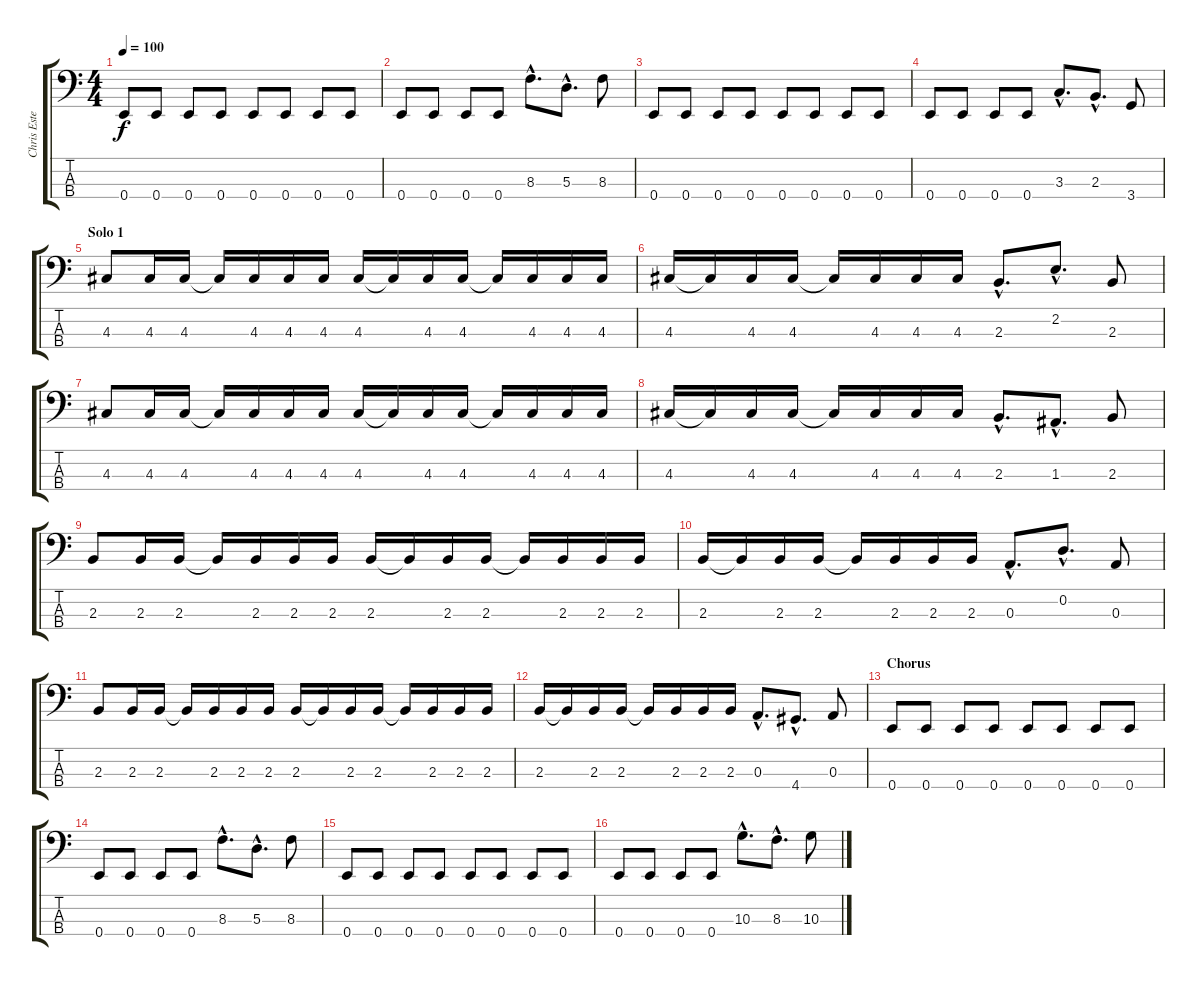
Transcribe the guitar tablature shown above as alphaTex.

\track ("Chris Estes" "Chris Este") {instrument electricbassfinger}
\staff {score tabs}
\tuning (G2 D2 A1 E1) {hide}
\ts (4 4)
\tempo 100
\clef f4
\ks c
0.4.8{dy f} 0.4.8 0.4.8 0.4.8 0.4.8 0.4.8 0.4.8 0.4.8 |
0.4.8 0.4.8 0.4.8 0.4.8 8.3{hac}.8{d} 5.3{hac}.8{d} 8.3.8 |
0.4.8 0.4.8 0.4.8 0.4.8 0.4.8 0.4.8 0.4.8 0.4.8 |
0.4.8 0.4.8 0.4.8 0.4.8 3.3{hac}.8{d} 2.3{hac}.8{d} 3.4.8 |
\section ("" "Solo 1")
4.3.8 4.3.16 4.3.16 4.3{t}.16 4.3.16 4.3.16 4.3.16 4.3.16 4.3{t}.16 4.3.16 4.3.16 4.3{t}.16 4.3.16 4.3.16 4.3.16 |
4.3.16 4.3{t}.16 4.3.16 4.3.16 4.3{t}.16 4.3.16 4.3.16 4.3.16 2.3{hac}.8{d} 2.2{hac}.8{d} 2.3.8 |
4.3.8 4.3.16 4.3.16 4.3{t}.16 4.3.16 4.3.16 4.3.16 4.3.16 4.3{t}.16 4.3.16 4.3.16 4.3{t}.16 4.3.16 4.3.16 4.3.16 |
4.3.16 4.3{t}.16 4.3.16 4.3.16 4.3{t}.16 4.3.16 4.3.16 4.3.16 2.3{hac}.8{d} 1.3{hac}.8{d} 2.3.8 |
2.3.8 2.3.16 2.3.16 2.3{t}.16 2.3.16 2.3.16 2.3.16 2.3.16 2.3{t}.16 2.3.16 2.3.16 2.3{t}.16 2.3.16 2.3.16 2.3.16 |
2.3.16 2.3{t}.16 2.3.16 2.3.16 2.3{t}.16 2.3.16 2.3.16 2.3.16 0.3{hac}.8{d} 0.2{hac}.8{d} 0.3.8 |
2.3.8 2.3.16 2.3.16 2.3{t}.16 2.3.16 2.3.16 2.3.16 2.3.16 2.3{t}.16 2.3.16 2.3.16 2.3{t}.16 2.3.16 2.3.16 2.3.16 |
2.3.16 2.3{t}.16 2.3.16 2.3.16 2.3{t}.16 2.3.16 2.3.16 2.3.16 0.3{hac}.8{d} 4.4{hac}.8{d} 0.3.8 |
\section ("" "Chorus")
0.4.8 0.4.8 0.4.8 0.4.8 0.4.8 0.4.8 0.4.8 0.4.8 |
0.4.8 0.4.8 0.4.8 0.4.8 8.3{hac}.8{d} 5.3{hac}.8{d} 8.3.8 |
0.4.8 0.4.8 0.4.8 0.4.8 0.4.8 0.4.8 0.4.8 0.4.8 |
0.4.8 0.4.8 0.4.8 0.4.8 10.3{hac}.8{d} 8.3{hac}.8{d} 10.3.8
